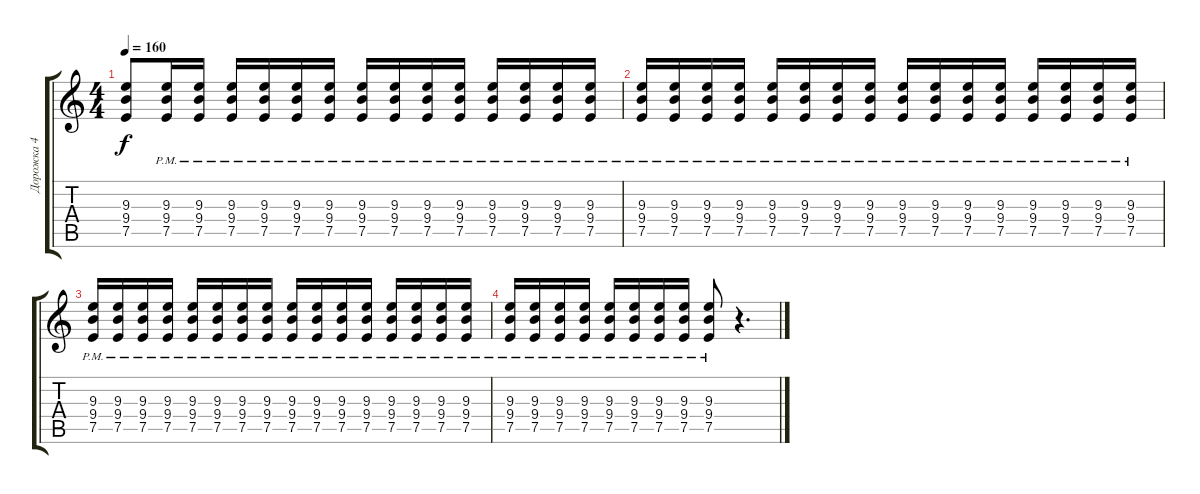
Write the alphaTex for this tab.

\track ("Дорожка 4" "Дорожка 4") {instrument overdrivenguitar}
\staff {score tabs}
\tuning (E4 B3 G3 D3 A2 E2) {hide}
\ts (4 4)
\tempo 160
\clef g2
\ks c
(9.3 9.4 7.5).8{dy f} (9.3{pm} 9.4{pm} 7.5{pm}).16 (9.3{pm} 9.4{pm} 7.5{pm}).16 (9.3{pm} 9.4{pm} 7.5{pm}).16 (9.3{pm} 9.4{pm} 7.5{pm}).16 (9.3{pm} 9.4{pm} 7.5{pm}).16 (9.3{pm} 9.4{pm} 7.5{pm}).16 (9.3{pm} 9.4{pm} 7.5{pm}).16 (9.3{pm} 9.4{pm} 7.5{pm}).16 (9.3{pm} 9.4{pm} 7.5{pm}).16 (9.3{pm} 9.4{pm} 7.5{pm}).16 (9.3{pm} 9.4{pm} 7.5{pm}).16 (9.3{pm} 9.4{pm} 7.5{pm}).16 (9.3{pm} 9.4{pm} 7.5{pm}).16 (9.3{pm} 9.4{pm} 7.5{pm}).16 |
(9.3{pm} 9.4{pm} 7.5{pm}).16 (9.3{pm} 9.4{pm} 7.5{pm}).16 (9.3{pm} 9.4{pm} 7.5{pm}).16 (9.3{pm} 9.4{pm} 7.5{pm}).16 (9.3{pm} 9.4{pm} 7.5{pm}).16 (9.3{pm} 9.4{pm} 7.5{pm}).16 (9.3{pm} 9.4{pm} 7.5{pm}).16 (9.3{pm} 9.4{pm} 7.5{pm}).16 (9.3{pm} 9.4{pm} 7.5{pm}).16 (9.3{pm} 9.4{pm} 7.5{pm}).16 (9.3{pm} 9.4{pm} 7.5{pm}).16 (9.3{pm} 9.4{pm} 7.5{pm}).16 (9.3{pm} 9.4{pm} 7.5{pm}).16 (9.3{pm} 9.4{pm} 7.5{pm}).16 (9.3{pm} 9.4{pm} 7.5{pm}).16 (9.3{pm} 9.4{pm} 7.5{pm}).16 |
(9.3{pm} 9.4{pm} 7.5{pm}).16 (9.3{pm} 9.4{pm} 7.5{pm}).16 (9.3{pm} 9.4{pm} 7.5{pm}).16 (9.3{pm} 9.4{pm} 7.5{pm}).16 (9.3{pm} 9.4{pm} 7.5{pm}).16 (9.3{pm} 9.4{pm} 7.5{pm}).16 (9.3{pm} 9.4{pm} 7.5{pm}).16 (9.3{pm} 9.4{pm} 7.5{pm}).16 (9.3{pm} 9.4{pm} 7.5{pm}).16 (9.3{pm} 9.4{pm} 7.5{pm}).16 (9.3{pm} 9.4{pm} 7.5{pm}).16 (9.3{pm} 9.4{pm} 7.5{pm}).16 (9.3{pm} 9.4{pm} 7.5{pm}).16 (9.3{pm} 9.4{pm} 7.5{pm}).16 (9.3{pm} 9.4{pm} 7.5{pm}).16 (9.3{pm} 9.4{pm} 7.5{pm}).16 |
(9.3{pm} 9.4{pm} 7.5{pm}).16 (9.3{pm} 9.4{pm} 7.5{pm}).16 (9.3{pm} 9.4{pm} 7.5{pm}).16 (9.3{pm} 9.4{pm} 7.5{pm}).16 (9.3{pm} 9.4{pm} 7.5{pm}).16 (9.3{pm} 9.4{pm} 7.5{pm}).16 (9.3{pm} 9.4{pm} 7.5{pm}).16 (9.3{pm} 9.4{pm} 7.5{pm}).16 (9.3{pm} 9.4{pm} 7.5{pm}).8 r.4{d}
